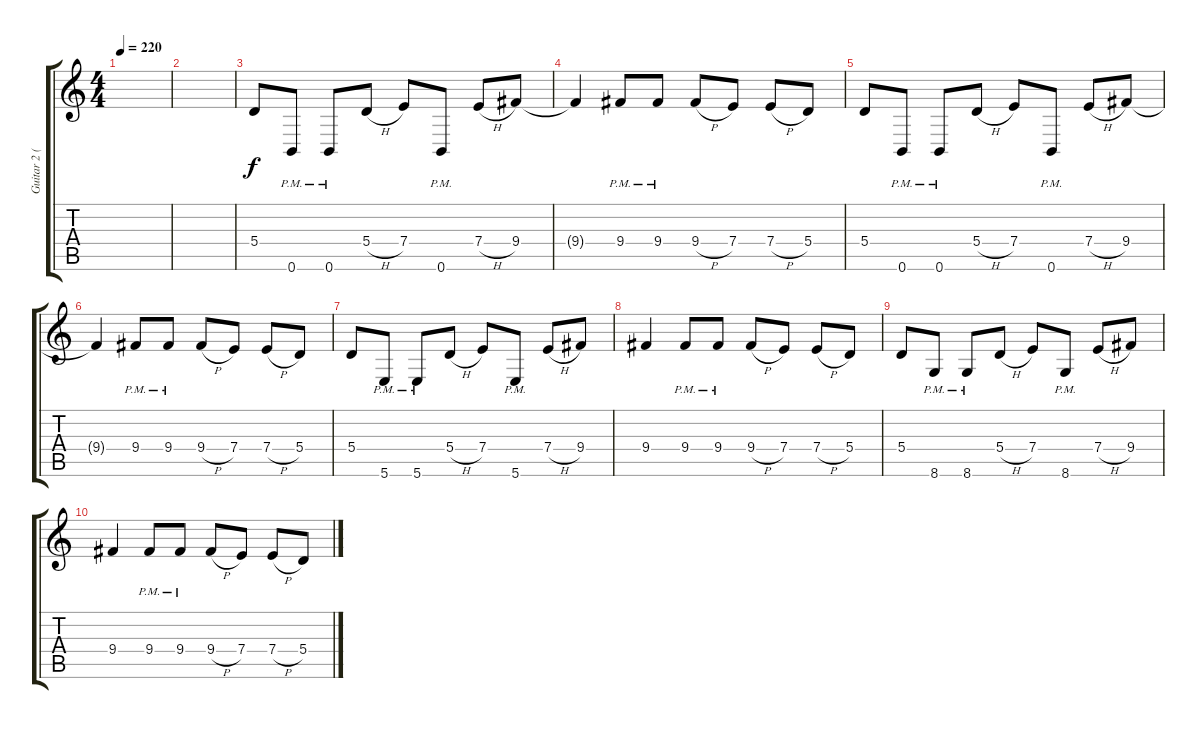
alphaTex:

\track ("Guitar 2 (Peter Goemaere)" "Guitar 2 (") {instrument distortionguitar}
\staff {score tabs}
\tuning (B3 Gb3 D3 A2 E2 B1) {hide}
\ts (4 4)
\tempo 220
\clef g2
\ks c
|
|
5.4.8 0.6{pm}.8 0.6{pm}.8 5.4{h}.8 7.4.8 0.6{pm}.8 7.4{h}.8 9.4.8 |
9.4{t}.4 9.4{pm}.8 9.4{pm}.8 9.4{h}.8 7.4.8 7.4{h}.8 5.4.8 |
5.4.8 0.6{pm}.8 0.6{pm}.8 5.4{h}.8 7.4.8 0.6{pm}.8 7.4{h}.8 9.4.8 |
9.4{t}.4 9.4{pm}.8 9.4{pm}.8 9.4{h}.8 7.4.8 7.4{h}.8 5.4.8 |
5.4.8 5.6{pm}.8 5.6{pm}.8 5.4{h}.8 7.4.8 5.6{pm}.8 7.4{h}.8 9.4.8 |
9.4.4 9.4{pm}.8 9.4{pm}.8 9.4{h}.8 7.4.8 7.4{h}.8 5.4.8 |
5.4.8 8.6{pm}.8 8.6{pm}.8 5.4{h}.8 7.4.8 8.6{pm}.8 7.4{h}.8 9.4.8 |
9.4.4 9.4{pm}.8 9.4{pm}.8 9.4{h}.8 7.4.8 7.4{h}.8 5.4.8
